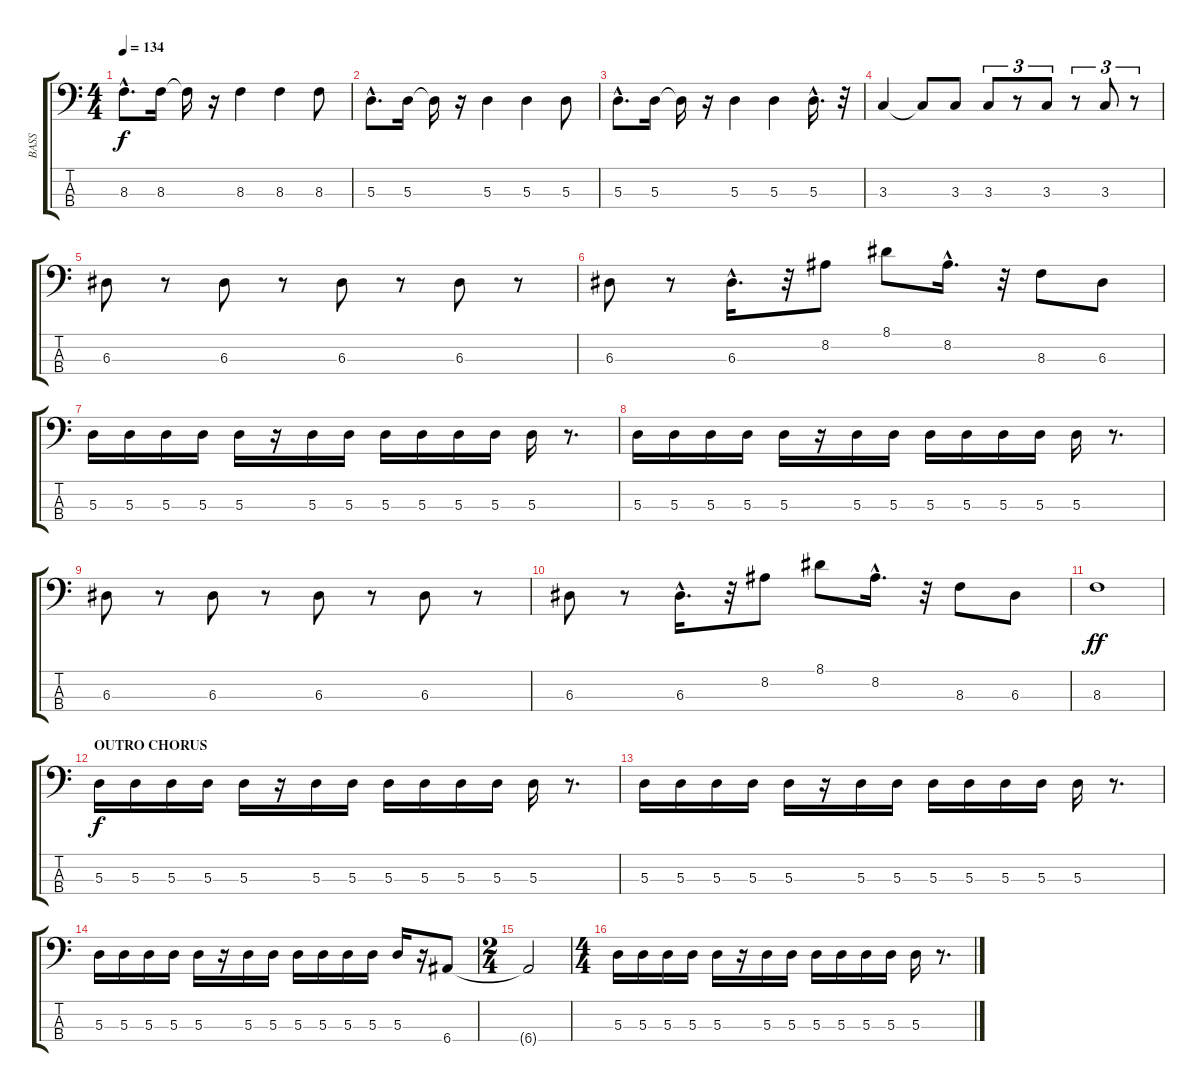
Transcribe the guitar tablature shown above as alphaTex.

\track ("BASS" "BASS") {instrument electricbassfinger}
\staff {score tabs}
\tuning (G2 D2 A1 E1) {hide}
\ts (4 4)
\tempo 134
\clef f4
\ks c
8.3{hac}.8{d dy f} 8.3.16 8.3{t}.16 r.16 8.3.4 8.3.4 8.3.8 |
5.3{hac}.8{d} 5.3.16 5.3{t}.16 r.16 5.3.4 5.3.4 5.3.8 |
5.3{hac}.8{d} 5.3.16 5.3{t}.16 r.16 5.3.4 5.3.4 5.3{hac}.16{d} r.32 |
3.3.4 3.3{t}.8 3.3.8 3.3.8{tu (3 2)} r.8{tu (3 2)} 3.3.8{tu (3 2)} r.8{tu (3 2)} 3.3.8{tu (3 2)} r.8{tu (3 2)} |
6.3.8 r.8 6.3.8 r.8 6.3.8 r.8 6.3.8 r.8 |
6.3.8 r.8 6.3{hac}.16{d} r.32 8.2.8 8.1.8 8.2{hac}.16{d} r.32 8.3.8 6.3.8 |
5.3.16 5.3.16 5.3.16 5.3.16 5.3.16 r.16 5.3.16 5.3.16 5.3.16 5.3.16 5.3.16 5.3.16 5.3.16 r.8{d} |
5.3.16 5.3.16 5.3.16 5.3.16 5.3.16 r.16 5.3.16 5.3.16 5.3.16 5.3.16 5.3.16 5.3.16 5.3.16 r.8{d} |
6.3.8 r.8 6.3.8 r.8 6.3.8 r.8 6.3.8 r.8 |
6.3.8 r.8 6.3{hac}.16{d} r.32 8.2.8 8.1.8 8.2{hac}.16{d} r.32 8.3.8 6.3.8 |
8.3.1{dy ff} |
\section ("" "OUTRO CHORUS")
5.3.16{dy f} 5.3.16 5.3.16 5.3.16 5.3.16 r.16 5.3.16 5.3.16 5.3.16 5.3.16 5.3.16 5.3.16 5.3.16 r.8{d} |
5.3.16 5.3.16 5.3.16 5.3.16 5.3.16 r.16 5.3.16 5.3.16 5.3.16 5.3.16 5.3.16 5.3.16 5.3.16 r.8{d} |
5.3.16 5.3.16 5.3.16 5.3.16 5.3.16 r.16 5.3.16 5.3.16 5.3.16 5.3.16 5.3.16 5.3.16 5.3.16 r.16 6.4.8 |
\ts (2 4)
6.4{t}.2 |
\ts (4 4)
5.3.16 5.3.16 5.3.16 5.3.16 5.3.16 r.16 5.3.16 5.3.16 5.3.16 5.3.16 5.3.16 5.3.16 5.3.16 r.8{d}
